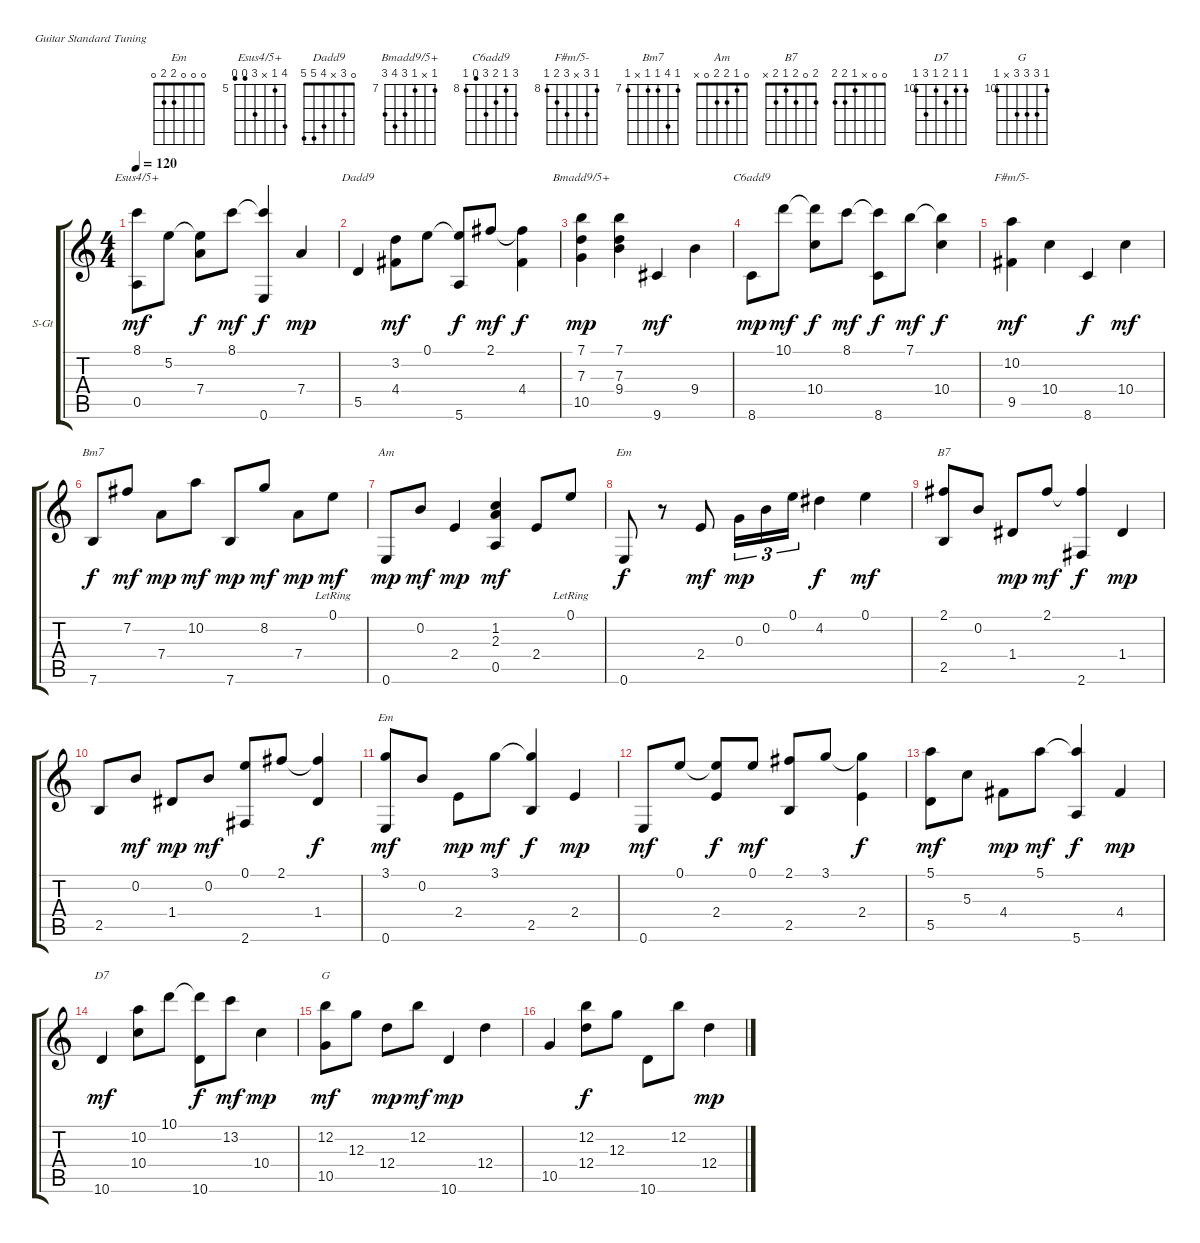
\bracketExtendMode groupsimilarinstruments
\firstSystemTrackNameOrientation horizontal
\otherSystemsTrackNameOrientation horizontal
\track ("Acoustic Guitar (steel)" "S-Gt") {instrument acousticguitarsteel}
\staff {score tabs}
\tuning (E4 B3 G3 D3 A2 E2)
\chord ("Em" 3 0 0 2 2 0)
\chord ("Esus4/5+" 8 5 x 7 4 4) {firstfret 5}
\chord ("Dadd9" 0 3 x 4 5 5)
\chord ("Bmadd9/5+" 7 x 7 9 10 9) {firstfret 7}
\chord ("C6add9" 10 8 9 10 7 8) {firstfret 8}
\chord ("F#m/5-" 8 10 x 10 9 8) {firstfret 8}
\chord ("Bm7" 7 10 7 7 x 7) {firstfret 7}
\chord ("Am" 0 1 2 2 0 x)
\chord ("Em" 0 0 0 2 2 0)
\chord ("B7" 2 0 2 1 2 x)
\chord ("" 0 0 x 1 2 2)
\chord ("D7" 10 10 11 10 12 10) {firstfret 10}
\chord ("G" 10 12 12 12 x 10) {firstfret 10}
\ts (4 4)
\tempo 120
\clef g2
\ks c
(8.1 0.5).8{ch "Esus4/5+" dy mf} 5.2.8 (5.2{t} 7.4).8{dy f} 8.1.8{dy mf} (8.1{t} 0.6).4{dy f} 7.4.4{dy mp} |
5.5.4{ch "Dadd9"} (3.2 4.4).8{dy mf} 0.1.8 (0.1{t} 5.6).8{dy f} 2.1.8{dy mf} (2.1{t} 4.4).4{dy f} |
(7.1 7.3 10.5).4{ch "Bmadd9/5+" dy mp} (7.1 7.3 9.4).4 9.6.4{dy mf} 9.4.4 |
8.6.8{ch "C6add9" dy mp} 10.1.8{dy mf} (10.1{t} 10.4).8{dy f} 8.1.8{dy mf} (8.1{t} 8.6).8{dy f} 7.1.8{dy mf} (7.1{t} 10.4).4{dy f} |
(10.2 9.5).4{ch "F#m/5-" dy mf} 10.4.4 8.6.4{dy f} 10.4.4{dy mf} |
7.6.8{ch "Bm7" dy f} 7.2.8{dy mf} 7.4.8{dy mp} 10.2.8{dy mf} 7.6.8{dy mp} 8.2.8{dy mf} 7.4.8{dy mp} 0.1{lr}.8{dy mf} |
0.6.8{ch "Am" dy mp} 0.2.8{dy mf} 2.4.4{dy mp} (1.2 2.3 0.5).4{dy mf} 2.4.8 0.1{lr}.8 |
0.6.8{ch "Em" dy f} r.8 2.4.8{dy mf} 0.3.16{tu (3 2) dy mp} 0.2.16{tu (3 2)} 0.1.16{tu (3 2)} 4.2.4{dy f} 0.1.4{dy mf} |
(2.1 2.5).8{ch "B7"} 0.2.8 1.4.8{dy mp} 2.1.8{dy mf} (2.1{t} 2.6).4{dy f} 1.4.4{dy mp} |
2.5.8{ch ""} 0.2.8{dy mf} 1.4.8{dy mp} 0.2.8{dy mf} (0.1 2.6).8 2.1.8 (2.1{t} 1.4).4{dy f} |
(3.1 0.6).8{ch "Em" dy mf} 0.2.8 2.4.8{dy mp} 3.1.8{dy mf} (3.1{t} 2.5).4{dy f} 2.4.4{dy mp} |
0.6.8{dy mf} 0.1.8 (0.1{t} 2.4).8{dy f} 0.1.8{dy mf} (2.1 2.5).8 3.1.8 (3.1{t} 2.4).4{dy f} |
(5.1 5.5).8{dy mf} 5.3.8 4.4.8{dy mp} 5.1.8{dy mf} (5.1{t} 5.6).4{dy f} 4.4.4{dy mp} |
10.6.4{ch "D7" dy mf} (10.2 10.4).8 10.1.8 (10.1{t} 10.6).8{dy f} 13.2.8{dy mf} 10.4.4{dy mp} |
(12.2 10.5).8{ch "G" dy mf} 12.3.8 12.4.8{dy mp} 12.2.8{dy mf} 10.6.4{dy mp} 12.4.4 |
10.5.4 (12.2 12.4).8{dy f} 12.3.8 10.6.8 12.2.8 12.4.4{dy mp}
